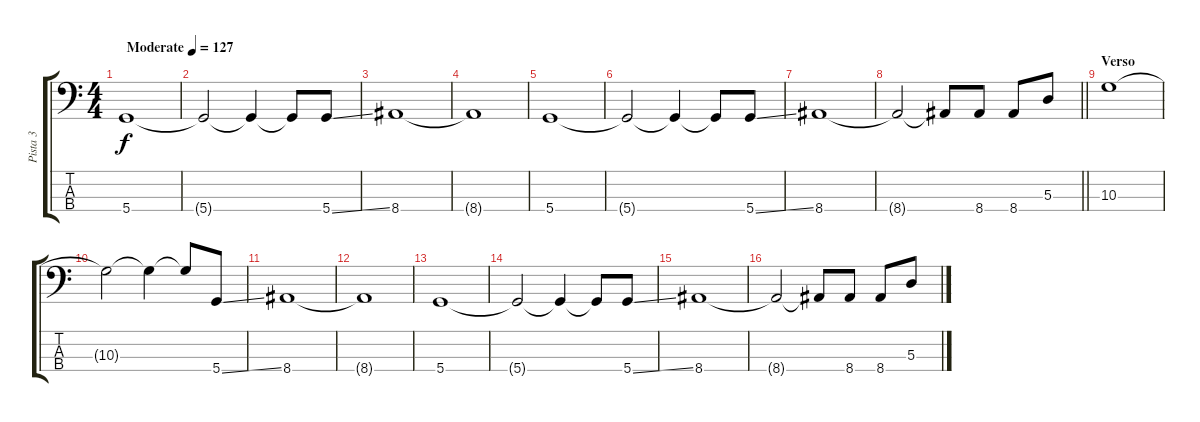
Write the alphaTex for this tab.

\track ("Pista 3" "Pista 3") {instrument electricbassfinger}
\staff {score tabs}
\tuning (G2 D2 A1 D1) {hide}
\ts (4 4)
\tempo (127 "Moderate")
\clef f4
\ks c
5.4.1{dy f instrument electricbassfinger} |
5.4{t}.2 5.4{t}.4 5.4{t}.8 5.4{ss}.8 |
8.4.1 |
8.4{t}.1 |
5.4.1 |
5.4{t}.2 5.4{t}.4 5.4{t}.8 5.4{ss}.8 |
8.4.1 |
\barLineRight lightlight
8.4{t}.2 8.4{t}.8 8.4.8 8.4.8 5.3.8 |
\section ("" "Verso")
10.3.1 |
10.3{t}.2 10.3{t}.4 10.3{t}.8 5.4{ss}.8 |
8.4.1 |
8.4{t}.1 |
5.4.1 |
5.4{t}.2 5.4{t}.4 5.4{t}.8 5.4{ss}.8 |
8.4.1 |
8.4{t}.2 8.4{t}.8 8.4.8 8.4.8 5.3.8
